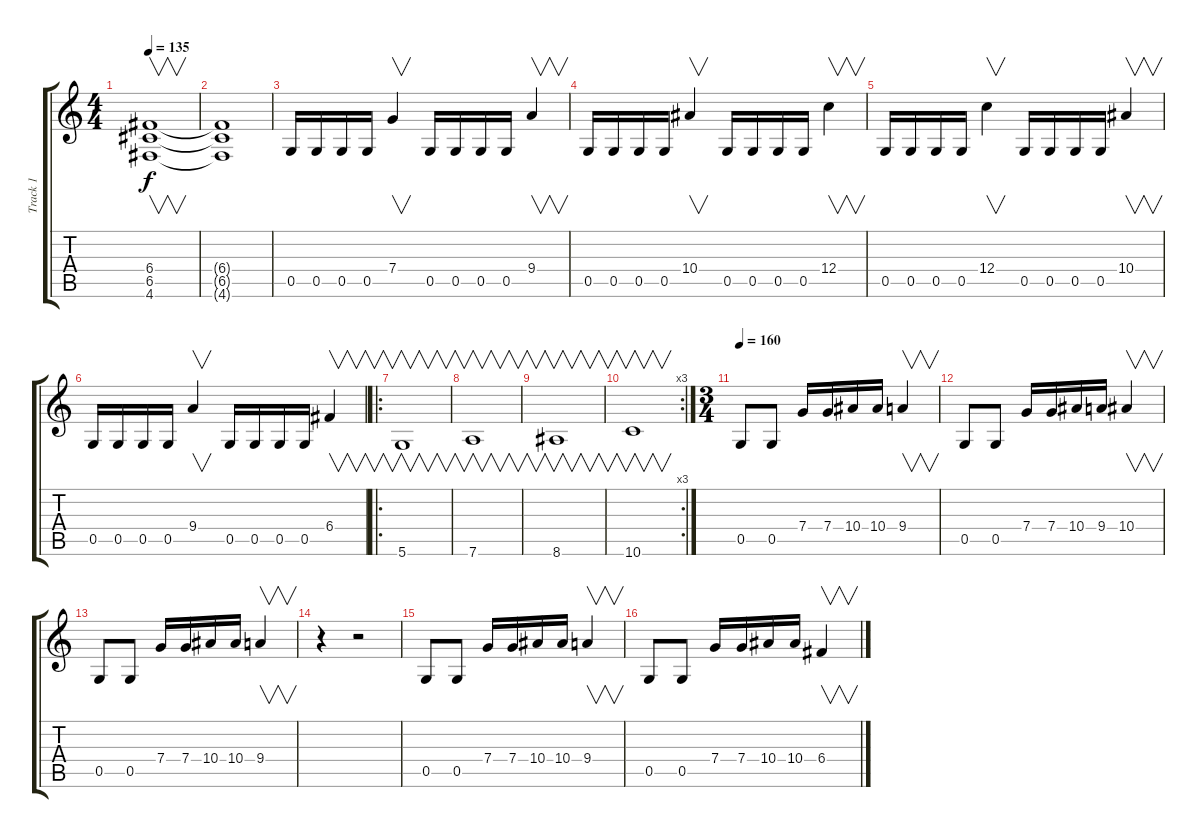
\track ("Track 1" "Track 1") {instrument distortionguitar}
\staff {score tabs}
\tuning (D4 A3 F3 C3 G2 D2) {hide}
\ts (4 4)
\tempo 135
\clef g2
\ks c
(6.4 6.5 4.6).1{v dy f} |
(6.4{t} 6.5{t} 4.6{t}).1 |
0.5.16 0.5.16 0.5.16 0.5.16 7.4.4{v} 0.5.16 0.5.16 0.5.16 0.5.16 9.4.4{v} |
0.5.16 0.5.16 0.5.16 0.5.16 10.4.4{v} 0.5.16 0.5.16 0.5.16 0.5.16 12.4.4{v} |
0.5.16 0.5.16 0.5.16 0.5.16 12.4.4{v} 0.5.16 0.5.16 0.5.16 0.5.16 10.4.4{v} |
0.5.16 0.5.16 0.5.16 0.5.16 9.4.4{v} 0.5.16 0.5.16 0.5.16 0.5.16 6.4.4{v} |
\ro
5.6.1{v} |
7.6.1{v} |
8.6.1{v} |
\rc 3
10.6.1{v} |
\ts (3 4)
\tempo 160
0.5.8 0.5.8 7.4.16 7.4.16 10.4.16 10.4.16 9.4.4{v} |
0.5.8 0.5.8 7.4.16 7.4.16 10.4.16 9.4.16 10.4.4{v} |
0.5.8 0.5.8 7.4.16 7.4.16 10.4.16 10.4.16 9.4.4{v} |
r.4 r.2 |
0.5.8 0.5.8 7.4.16 7.4.16 10.4.16 10.4.16 9.4.4{v} |
0.5.8 0.5.8 7.4.16 7.4.16 10.4.16 10.4.16 6.4.4{v}
